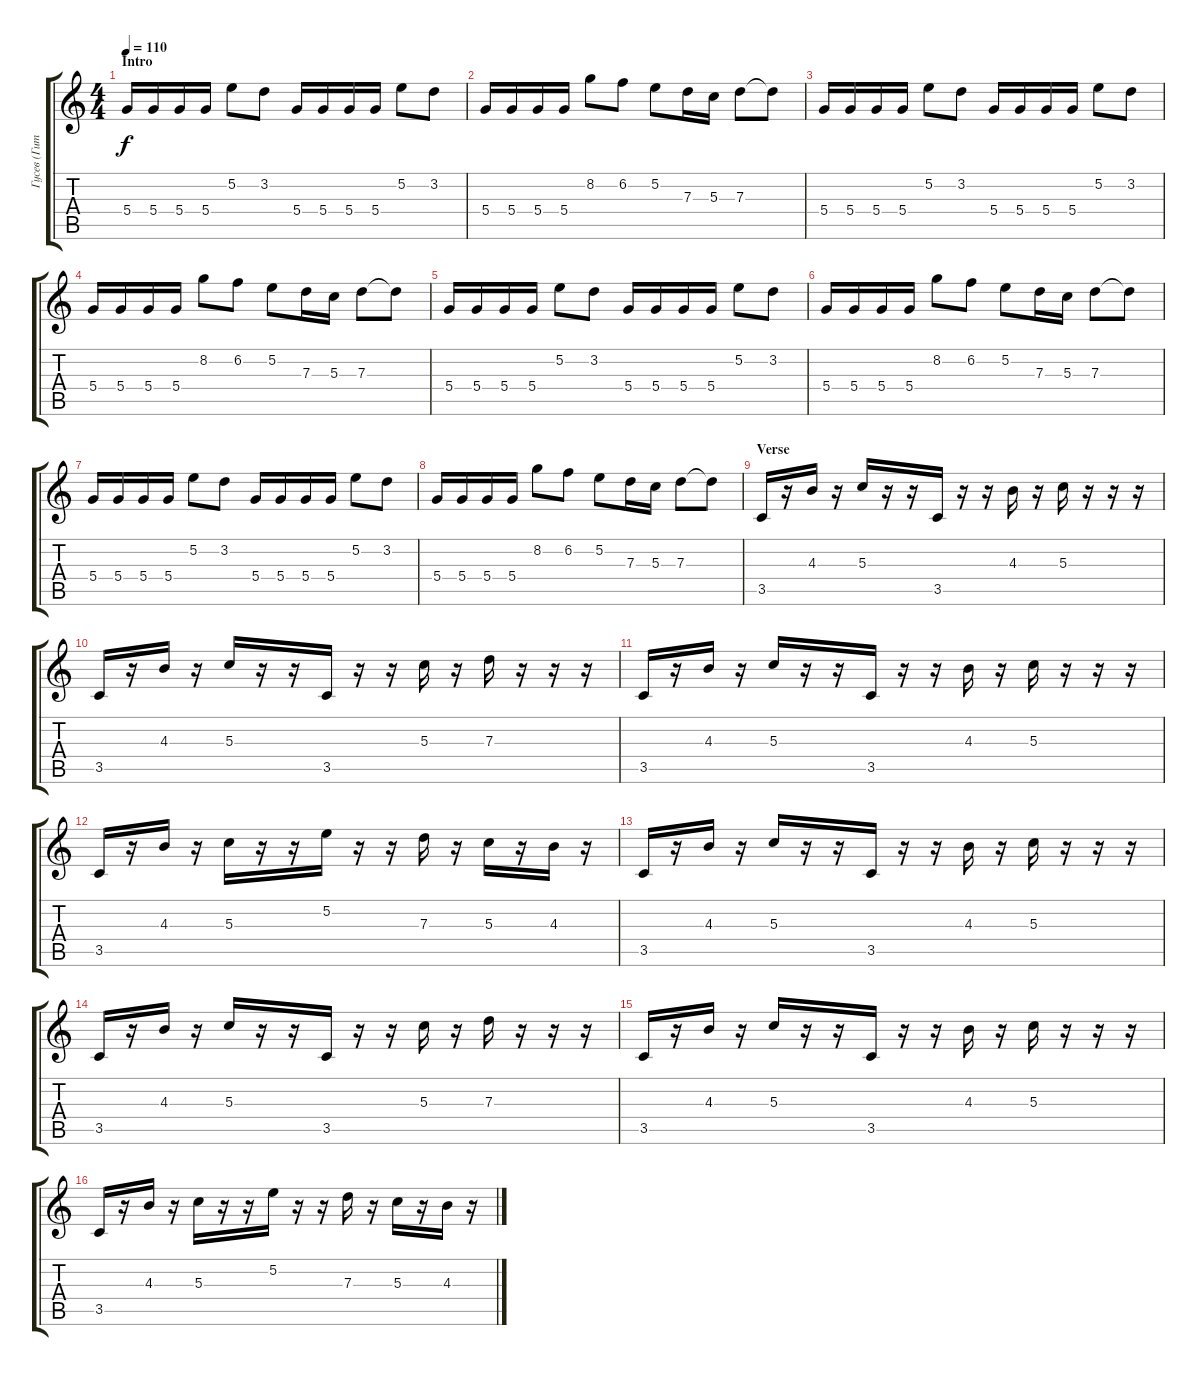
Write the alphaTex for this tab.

\track ("Гусев (Гитара №1)" "Гусев (Гит") {instrument distortionguitar}
\staff {score tabs}
\tuning (E4 B3 G3 D3 A2 E2) {hide}
\ts (4 4)
\section ("" "Intro")
\tempo 110
\clef g2
\ks c
5.4.16{dy f instrument distortionguitar} 5.4.16 5.4.16 5.4.16 5.2.8 3.2.8 5.4.16 5.4.16 5.4.16 5.4.16 5.2.8 3.2.8 |
5.4.16 5.4.16 5.4.16 5.4.16 8.2.8 6.2.8 5.2.8 7.3.16 5.3.16 7.3.8 7.3{t}.8 |
5.4.16 5.4.16 5.4.16 5.4.16 5.2.8 3.2.8 5.4.16 5.4.16 5.4.16 5.4.16 5.2.8 3.2.8 |
5.4.16 5.4.16 5.4.16 5.4.16 8.2.8 6.2.8 5.2.8 7.3.16 5.3.16 7.3.8 7.3{t}.8 |
5.4.16 5.4.16 5.4.16 5.4.16 5.2.8 3.2.8 5.4.16 5.4.16 5.4.16 5.4.16 5.2.8 3.2.8 |
5.4.16 5.4.16 5.4.16 5.4.16 8.2.8 6.2.8 5.2.8 7.3.16 5.3.16 7.3.8 7.3{t}.8 |
5.4.16 5.4.16 5.4.16 5.4.16 5.2.8 3.2.8 5.4.16 5.4.16 5.4.16 5.4.16 5.2.8 3.2.8 |
5.4.16 5.4.16 5.4.16 5.4.16 8.2.8 6.2.8 5.2.8 7.3.16 5.3.16 7.3.8 7.3{t}.8 |
\section ("" "Verse")
3.5.16{volume 9 instrument acousticguitarnylon} r.16 4.3.16 r.16 5.3.16 r.16 r.16 3.5.16 r.16 r.16 4.3.16 r.16 5.3.16 r.16 r.16 r.16 |
3.5.16 r.16 4.3.16 r.16 5.3.16 r.16 r.16 3.5.16 r.16 r.16 5.3.16 r.16 7.3.16 r.16 r.16 r.16 |
3.5.16 r.16 4.3.16 r.16 5.3.16 r.16 r.16 3.5.16 r.16 r.16 4.3.16 r.16 5.3.16 r.16 r.16 r.16 |
3.5.16 r.16 4.3.16 r.16 5.3.16 r.16 r.16 5.2.16 r.16 r.16 7.3.16 r.16 5.3.16 r.16 4.3.16 r.16 |
3.5.16{volume 9 instrument acousticguitarnylon} r.16 4.3.16 r.16 5.3.16 r.16 r.16 3.5.16 r.16 r.16 4.3.16 r.16 5.3.16 r.16 r.16 r.16 |
3.5.16 r.16 4.3.16 r.16 5.3.16 r.16 r.16 3.5.16 r.16 r.16 5.3.16 r.16 7.3.16 r.16 r.16 r.16 |
3.5.16 r.16 4.3.16 r.16 5.3.16 r.16 r.16 3.5.16 r.16 r.16 4.3.16 r.16 5.3.16 r.16 r.16 r.16 |
3.5.16 r.16 4.3.16 r.16 5.3.16 r.16 r.16 5.2.16 r.16 r.16 7.3.16 r.16 5.3.16 r.16 4.3.16 r.16
